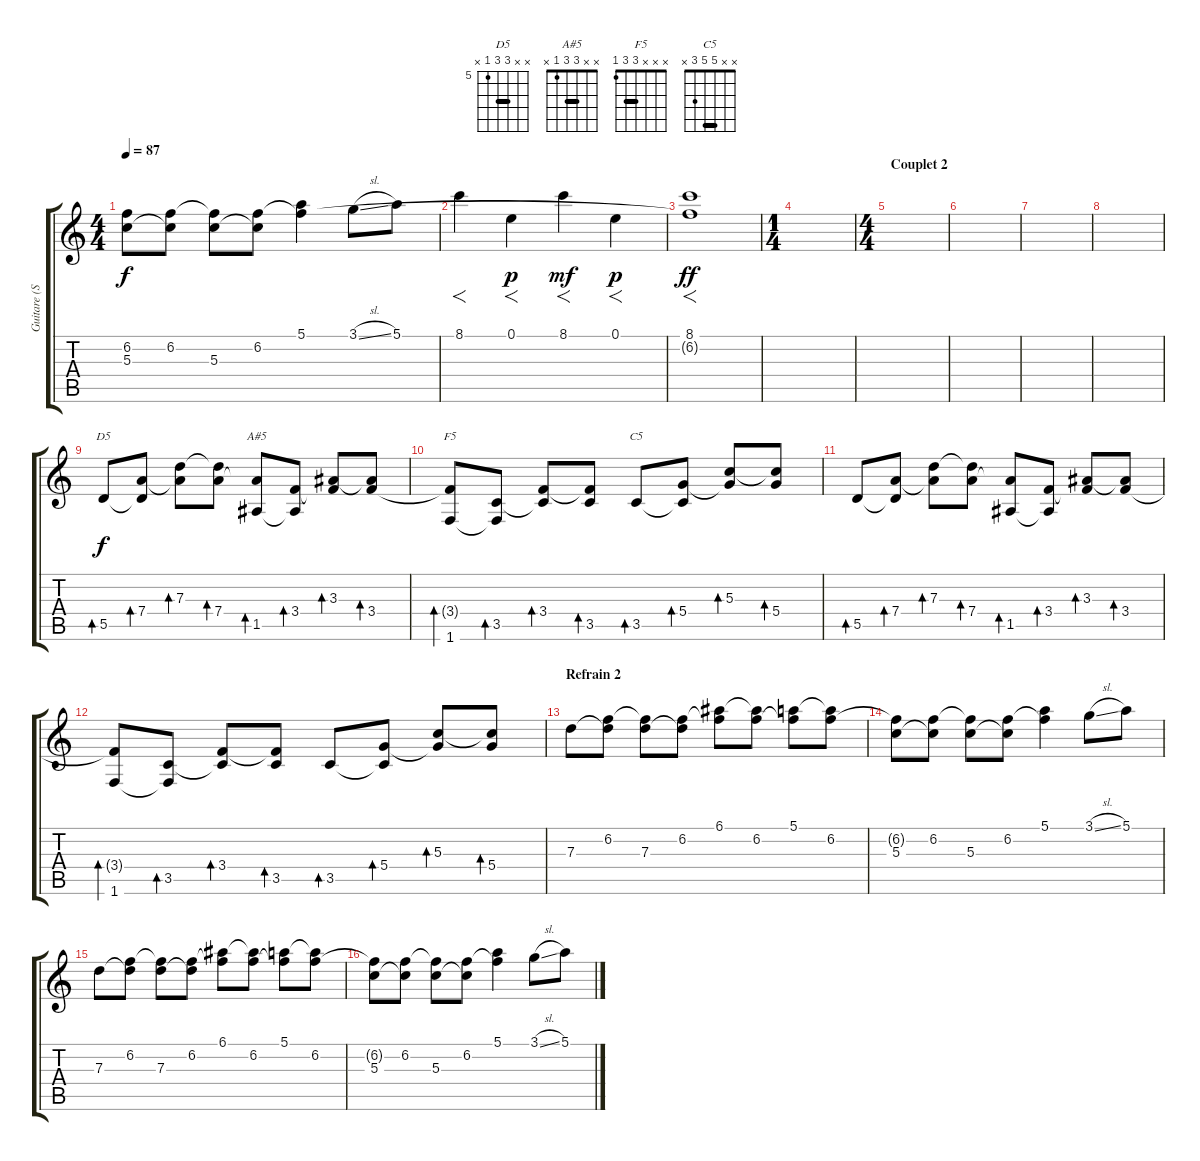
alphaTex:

\track ("Guitare (Son stéréo Gauche)" "Guitare (S") {instrument electricguitarjazz}
\staff {score tabs}
\tuning (E4 B3 G3 D3 A2 E2) {hide}
\chord ("D5" x x 7 7 5 x) {firstfret 5 barre 7}
\chord ("A#5" x x 3 3 1 x) {barre 3}
\chord ("F5" x x x 3 3 1) {barre 3}
\chord ("C5" x x 5 5 3 x) {barre 5}
\ts (4 4)
\tempo 87
\clef g2
\ks c
(6.2{t} 5.3).8{dy f} (6.2 5.3{t}).8 (6.2{t} 5.3).8 (6.2 5.3{t}).8 (5.1 6.2{t}).4 3.1{sl}.8 5.1.8 |
8.1.4{f} 0.1.4{f dy p} 8.1.4{f dy mf} 0.1.4{f dy p} |
(8.1 6.2{t}).1{f dy ff} |
\ts (1 4)
|
\ts (4 4)
\section ("" "Couplet 2")
|
|
|
|
5.5.8{bd 480 ch "D5" dy f instrument overdrivenguitar} (7.4 5.5{t}).8{bd 480} (7.3 7.4{t}).8{bd 480} (7.3{t} 7.4).8{bd 480} (7.4{t} 1.5).8{bd 480 ch "A#5"} (3.4 1.5{t}).8{bd 480} (3.3 3.4{t}).8{bd 480} (3.3{t} 3.4).8{bd 480} |
(3.4{t} 1.6).8{bd 480 ch "F5"} (3.5 1.6{t}).8{bd 480} (3.4 3.5{t}).8{bd 480} (3.4{t} 3.5).8{bd 480} 3.5.8{bd 480 ch "C5"} (5.4 3.5{t}).8{bd 480} (5.3 5.4{t}).8{bd 480} (5.3{t} 5.4).8{bd 480} |
5.5.8{bd 480 instrument overdrivenguitar} (7.4 5.5{t}).8{bd 480} (7.3 7.4{t}).8{bd 480} (7.3{t} 7.4).8{bd 480} (7.4{t} 1.5).8{bd 480} (3.4 1.5{t}).8{bd 480} (3.3 3.4{t}).8{bd 480} (3.3{t} 3.4).8{bd 480} |
(3.4{t} 1.6).8{bd 480} (3.5 1.6{t}).8{bd 480} (3.4 3.5{t}).8{bd 480} (3.4{t} 3.5).8{bd 480} 3.5.8{bd 480} (5.4 3.5{t}).8{bd 480} (5.3 5.4{t}).8{bd 480} (5.3{t} 5.4).8{bd 480} |
\section ("" "Refrain 2")
7.3.8{instrument electricguitarjazz} (6.2 7.3{t}).8 (6.2{t} 7.3).8 (6.2 7.3{t}).8 (6.1 6.2{t}).8 (6.1{t} 6.2).8 (5.1 6.2{t}).8 (5.1{t} 6.2).8 |
(6.2{t} 5.3).8 (6.2 5.3{t}).8 (6.2{t} 5.3).8 (6.2 5.3{t}).8 (5.1 6.2{t}).4 3.1{sl}.8 5.1.8 |
7.3.8 (6.2 7.3{t}).8 (6.2{t} 7.3).8 (6.2 7.3{t}).8 (6.1 6.2{t}).8 (6.1{t} 6.2).8 (5.1 6.2{t}).8 (5.1{t} 6.2).8 |
(6.2{t} 5.3).8 (6.2 5.3{t}).8 (6.2{t} 5.3).8 (6.2 5.3{t}).8 (5.1 6.2{t}).4 3.1{sl}.8 5.1.8
